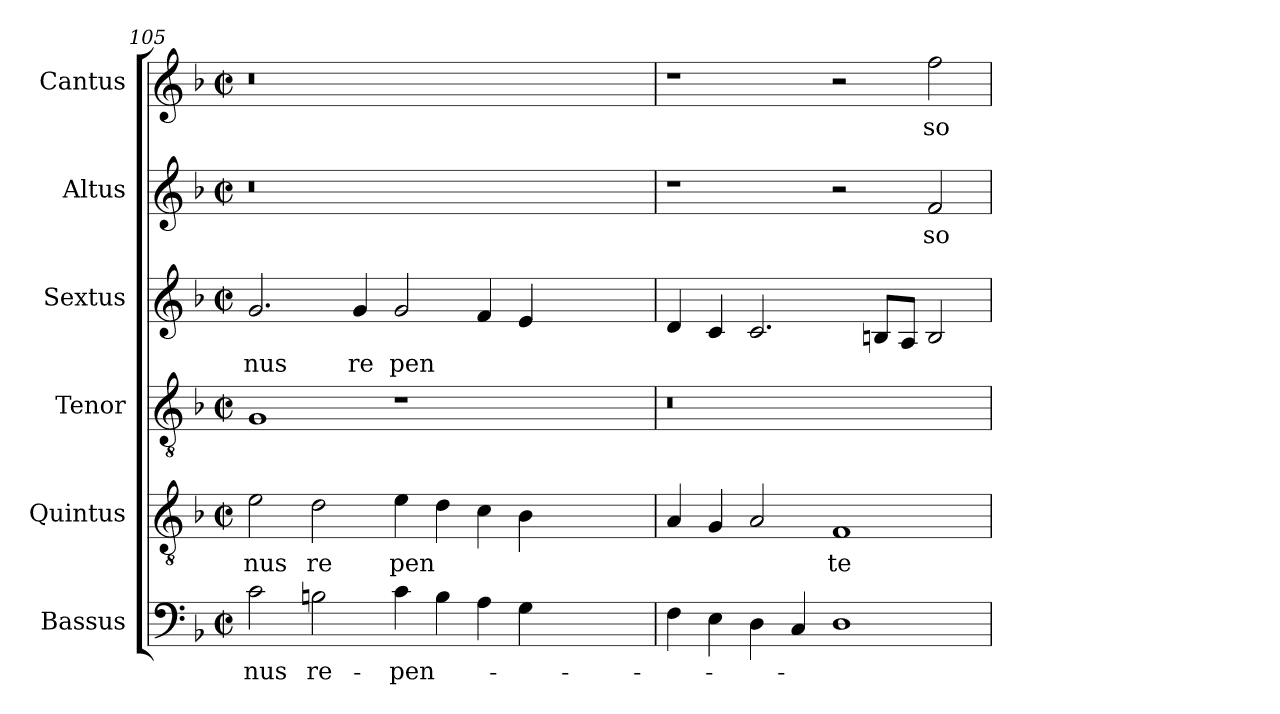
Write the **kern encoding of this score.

**kern	**text	**kern	**text	**kern	**kern	**text	**kern	**text	**kern	**text
*part6	*part6	*part5	*part5	*part4	*part3	*part3	*part2	*part2	*part1	*part1
*staff6	*staff6	*staff5	*staff5	*staff4	*staff3	*staff3	*staff2	*staff2	*staff1	*staff1
*I"Bassus	*	*I"Quintus	*	*I"Tenor	*I"Sextus	*	*I"Altus	*	*I"Cantus	*
*clefF4	*	*clefGv2	*	*clefGv2	*clefG2	*	*clefG2	*	*clefG2	*
*k[b-]	*	*k[b-]	*	*k[b-]	*k[b-]	*	*k[b-]	*	*k[b-]	*
*F:	*	*F:	*	*F:	*F:	*	*F:	*	*F:	*
*M2/2	*	*M2/2	*	*M2/2	*M2/2	*	*M2/2	*	*M2/2	*
*met(c|)	*	*met(c|)	*	*met(c|)	*met(c|)	*	*met(c|)	*	*met(c|)	*
=105	=105	=105	=105	=105	=105	=105	=105	=105	=105	=105
!	!LO:LY:b:cj	!	!LO:LY:b:cj	!	!	!LO:LY:b:cj	!	!	!	!
2c\	-nus	2e\	nus	1G	2.g/	nus	0r	.	0r	.
!	!LO:LY:b:cj	!	!LO:LY:b:cj	!	!	!	!	!	!	!
2B\	re-	2d\	re	.	.	.	.	.	.	.
!	!	!	!	!	!	!LO:LY:b:cj	!	!	!	!
.	.	.	.	.	4g/	re	.	.	.	.
!	!LO:LY:b	!	!LO:LY:b	!LO:N:vis=1	!	!LO:LY:b	!	!	!	!
4c\	-pen-	4e\	pen	0r	2g/	pen	.	.	.	.
4B\	.	4d\	.	.	.	.	.	.	.	.
4A\	.	4c\	.	.	4f/	.	.	.	.	.
4G\	.	4B-\	.	.	4e/	.	.	.	.	.
1ryy	.	1ryy	.	.	1ryy	.	1ryy	.	1ryy	.
!!LO:LB:g=z
=106	=106	=106	=106	=106	=106	=106	=106	=106	=106	=106
4F\	.	4A/	.	0r	4d/	.	1r	.	1r	.
4E\	.	4G/	.	.	4c/	.	.	.	.	.
4D\	.	2A/	.	.	2.c/	.	.	.	.	.
4C/	.	.	.	.	.	.	.	.	.	.
!	!	!	!LO:LY:b:cj	!	!	!	!	!	!	!
1D	.	1F	te	.	.	.	2r	.	2r	.
.	.	.	.	.	8B/L	.	.	.	.	.
.	.	.	.	.	8A/J	.	.	.	.	.
!	!	!	!	!	!	!	!	!LO:LY:b:cj	!	!LO:LY:b:cj
.	.	.	.	.	2B/	.	2f/	so	2ff\	so
=	=	=	=	=	=	=	=	=	=	=
*-	*-	*-	*-	*-	*-	*-	*-	*-	*-	*-
